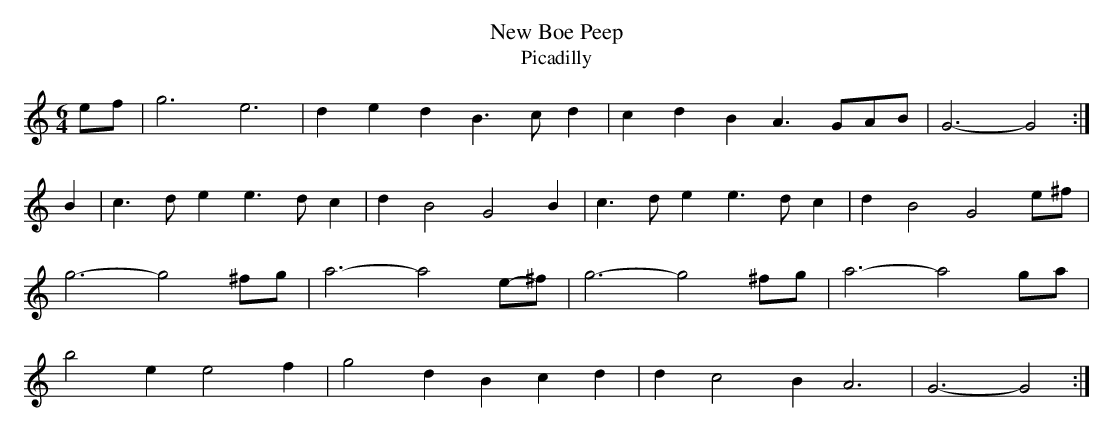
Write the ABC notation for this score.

X:1
T:New Boe Peep
T:Picadilly
M:6/4
L:1/4
K:C
e/f/ | g3 e3 | ded B>cd | cdB A>GA/B/ | G3 - G2 :|
B | c>d e e>dc | d B2 G2 B | c>de e>dc | d B2 G2 e/^f/ |
g3-g2 ^f/g/ | a3-a2 e/-^f/ | g3-g2 ^f/g/ | a3-a2 g/a/ |
b2 e e2 f | g2 d Bcd | d c2 B A3 | G3-G2 :|
